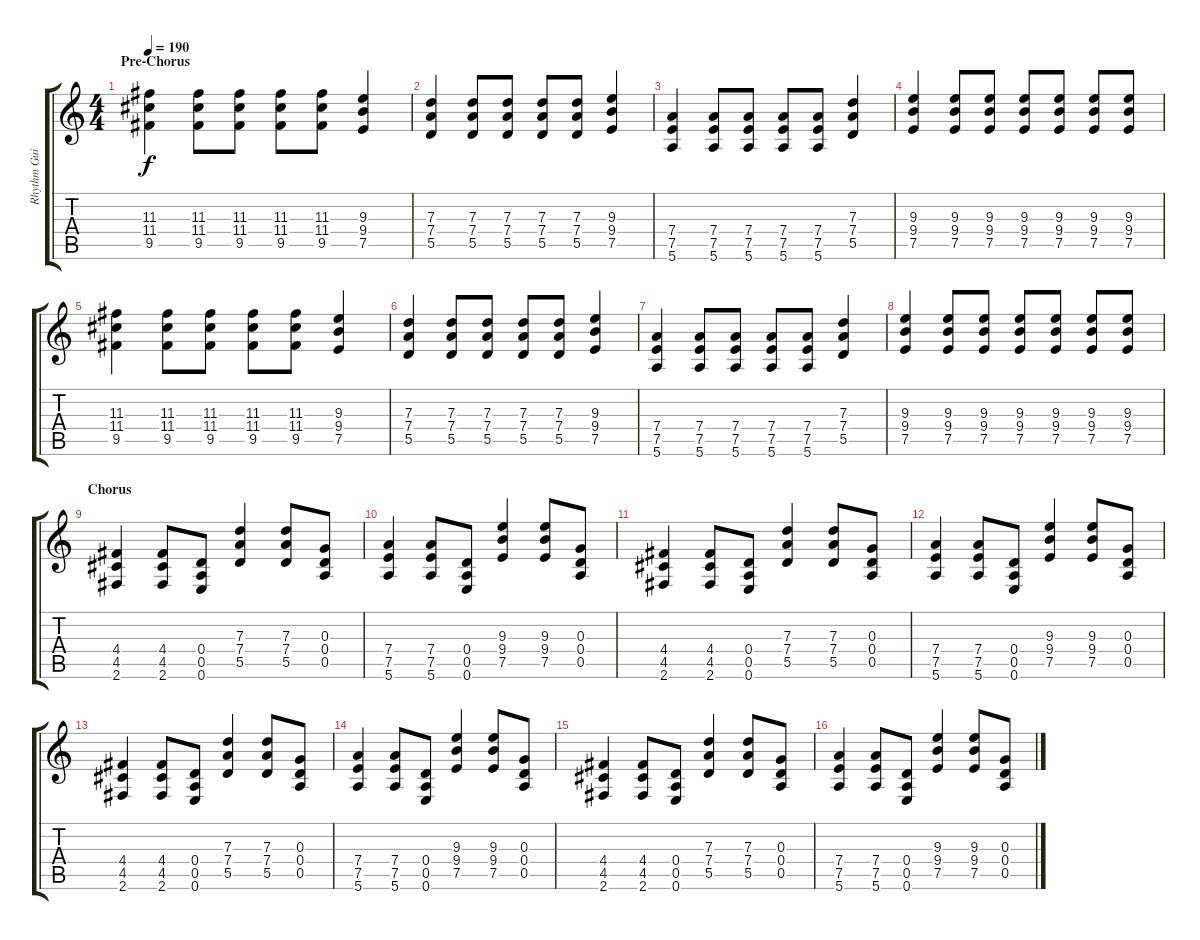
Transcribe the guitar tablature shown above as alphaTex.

\track ("Rhythm Guitar " "Rhythm Gui") {instrument overdrivenguitar}
\staff {score tabs}
\tuning (E4 B3 G3 D3 A2 E2) {hide}
\ts (4 4)
\section ("" "Pre-Chorus")
\tempo 190
\clef g2
\ks c
(11.3 11.4 9.5).4{dy f} (11.3 11.4 9.5).8 (11.3 11.4 9.5).8 (11.3 11.4 9.5).8 (11.3 11.4 9.5).8 (9.3 9.4 7.5).4 |
(7.3 7.4 5.5).4 (7.3 7.4 5.5).8 (7.3 7.4 5.5).8 (7.3 7.4 5.5).8 (7.3 7.4 5.5).8 (9.3 9.4 7.5).4 |
(7.4 7.5 5.6).4 (7.4 7.5 5.6).8 (7.4 7.5 5.6).8 (7.4 7.5 5.6).8 (7.4 7.5 5.6).8 (7.3 7.4 5.5).4 |
(9.3 9.4 7.5).4 (9.3 9.4 7.5).8 (9.3 9.4 7.5).8 (9.3 9.4 7.5).8 (9.3 9.4 7.5).8 (9.3 9.4 7.5).8 (9.3 9.4 7.5).8 |
(11.3 11.4 9.5).4 (11.3 11.4 9.5).8 (11.3 11.4 9.5).8 (11.3 11.4 9.5).8 (11.3 11.4 9.5).8 (9.3 9.4 7.5).4 |
(7.3 7.4 5.5).4 (7.3 7.4 5.5).8 (7.3 7.4 5.5).8 (7.3 7.4 5.5).8 (7.3 7.4 5.5).8 (9.3 9.4 7.5).4 |
(7.4 7.5 5.6).4 (7.4 7.5 5.6).8 (7.4 7.5 5.6).8 (7.4 7.5 5.6).8 (7.4 7.5 5.6).8 (7.3 7.4 5.5).4 |
(9.3 9.4 7.5).4 (9.3 9.4 7.5).8 (9.3 9.4 7.5).8 (9.3 9.4 7.5).8 (9.3 9.4 7.5).8 (9.3 9.4 7.5).8 (9.3 9.4 7.5).8 |
\section ("" "Chorus")
(4.4 4.5 2.6).4 (4.4 4.5 2.6).8 (0.4 0.5 0.6).8 (7.3 7.4 5.5).4 (7.3 7.4 5.5).8 (0.3 0.4 0.5).8 |
(7.4 7.5 5.6).4 (7.4 7.5 5.6).8 (0.4 0.5 0.6).8 (9.3 9.4 7.5).4 (9.3 9.4 7.5).8 (0.3 0.4 0.5).8 |
(4.4 4.5 2.6).4 (4.4 4.5 2.6).8 (0.4 0.5 0.6).8 (7.3 7.4 5.5).4 (7.3 7.4 5.5).8 (0.3 0.4 0.5).8 |
(7.4 7.5 5.6).4 (7.4 7.5 5.6).8 (0.4 0.5 0.6).8 (9.3 9.4 7.5).4 (9.3 9.4 7.5).8 (0.3 0.4 0.5).8 |
(4.4 4.5 2.6).4 (4.4 4.5 2.6).8 (0.4 0.5 0.6).8 (7.3 7.4 5.5).4 (7.3 7.4 5.5).8 (0.3 0.4 0.5).8 |
(7.4 7.5 5.6).4 (7.4 7.5 5.6).8 (0.4 0.5 0.6).8 (9.3 9.4 7.5).4 (9.3 9.4 7.5).8 (0.3 0.4 0.5).8 |
(4.4 4.5 2.6).4 (4.4 4.5 2.6).8 (0.4 0.5 0.6).8 (7.3 7.4 5.5).4 (7.3 7.4 5.5).8 (0.3 0.4 0.5).8 |
(7.4 7.5 5.6).4 (7.4 7.5 5.6).8 (0.4 0.5 0.6).8 (9.3 9.4 7.5).4 (9.3 9.4 7.5).8 (0.3 0.4 0.5).8
